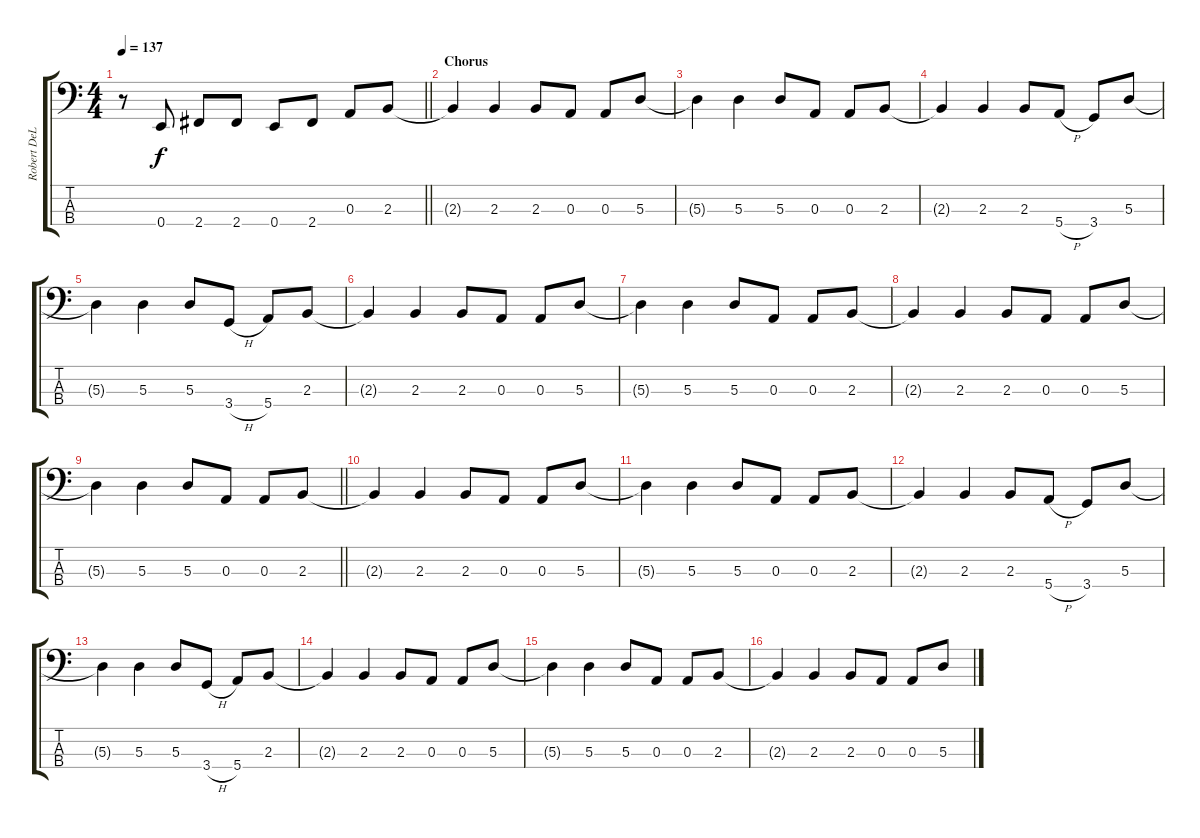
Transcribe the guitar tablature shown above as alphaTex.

\track ("Robert DeLeo" "Robert DeL") {instrument electricbassfinger}
\staff {score tabs}
\tuning (G2 D2 A1 E1) {hide}
\ts (4 4)
\tempo 137
\clef f4
\barLineRight lightlight
\ks c
r.8{dy f} 0.4.8 2.4.8 2.4.8 0.4.8 2.4.8 0.3.8 2.3.8 |
\section ("" "Chorus")
2.3{t}.4 2.3.4 2.3.8 0.3.8 0.3.8 5.3.8 |
5.3{t}.4 5.3.4 5.3.8 0.3.8 0.3.8 2.3.8 |
2.3{t}.4 2.3.4 2.3.8 5.4{h}.8 3.4.8 5.3.8 |
5.3{t}.4 5.3.4 5.3.8 3.4{h}.8 5.4.8 2.3.8 |
2.3{t}.4 2.3.4 2.3.8 0.3.8 0.3.8 5.3.8 |
5.3{t}.4 5.3.4 5.3.8 0.3.8 0.3.8 2.3.8 |
2.3{t}.4 2.3.4 2.3.8 0.3.8 0.3.8 5.3.8 |
\barLineRight lightlight
5.3{t}.4 5.3.4 5.3.8 0.3.8 0.3.8 2.3.8 |
2.3{t}.4 2.3.4 2.3.8 0.3.8 0.3.8 5.3.8 |
5.3{t}.4 5.3.4 5.3.8 0.3.8 0.3.8 2.3.8 |
2.3{t}.4 2.3.4 2.3.8 5.4{h}.8 3.4.8 5.3.8 |
5.3{t}.4 5.3.4 5.3.8 3.4{h}.8 5.4.8 2.3.8 |
2.3{t}.4 2.3.4 2.3.8 0.3.8 0.3.8 5.3.8 |
5.3{t}.4 5.3.4 5.3.8 0.3.8 0.3.8 2.3.8 |
2.3{t}.4 2.3.4 2.3.8 0.3.8 0.3.8 5.3.8
